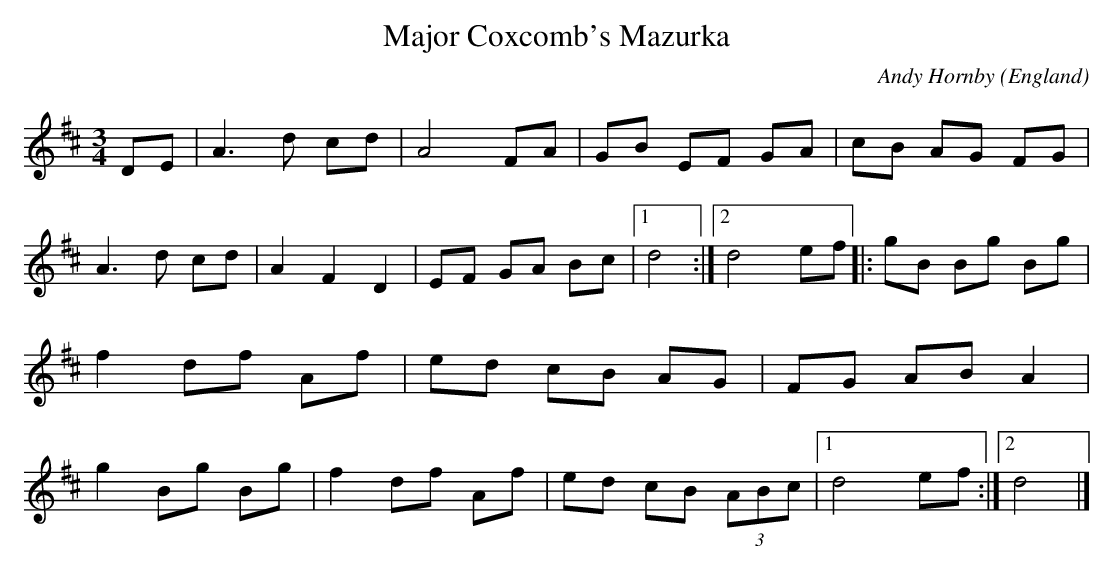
X:1
T:Major Coxcomb's Mazurka
C:Andy Hornby
M:3/4
O:England
K:D
DE | A3d cd | A4 FA | GB EF GA | cB AG FG | \
A3d cd | A2F2D2 | EF GA Bc |1d4 :|2 d4 ef |: \
gB Bg Bg | f2df Af | ed cB AG | FG AB A2 | \
g2Bg Bg | f2 df Af | ed cB (3ABc |1 d4 ef :|2 d4 |]
